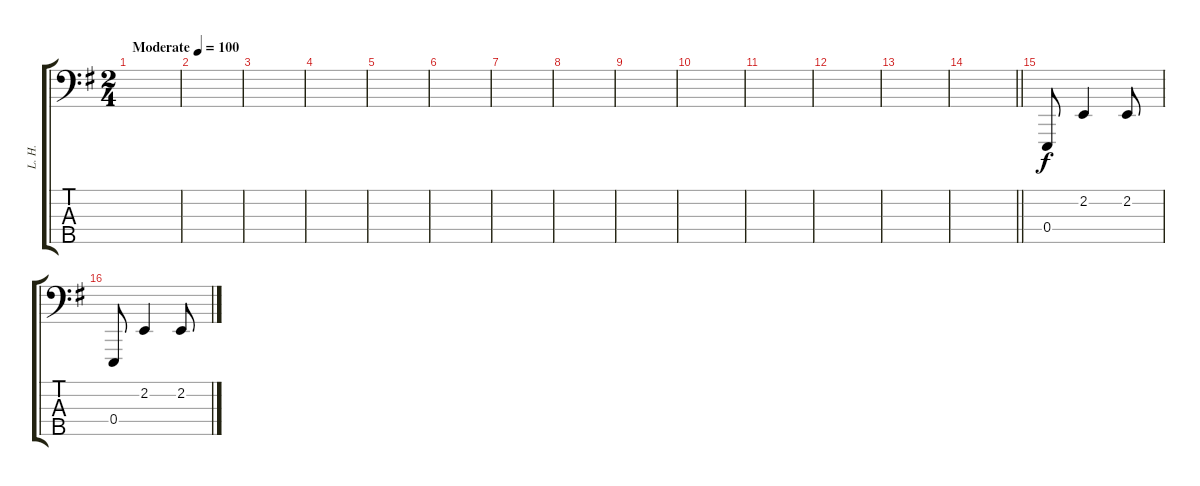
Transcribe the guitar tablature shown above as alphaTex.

\track ("L. H." "L. H.") {instrument brightacousticpiano}
\staff {score tabs}
\tuning (G2 D2 A1 E1 B0) {hide}
\ts (2 4)
\tempo (100 "Moderate")
\clef f4
\ks g
|
|
|
|
|
|
|
|
|
|
|
|
|
\barLineRight lightlight
|
0.4.8 2.2.4 2.2.8 |
0.4.8 2.2.4 2.2.8
